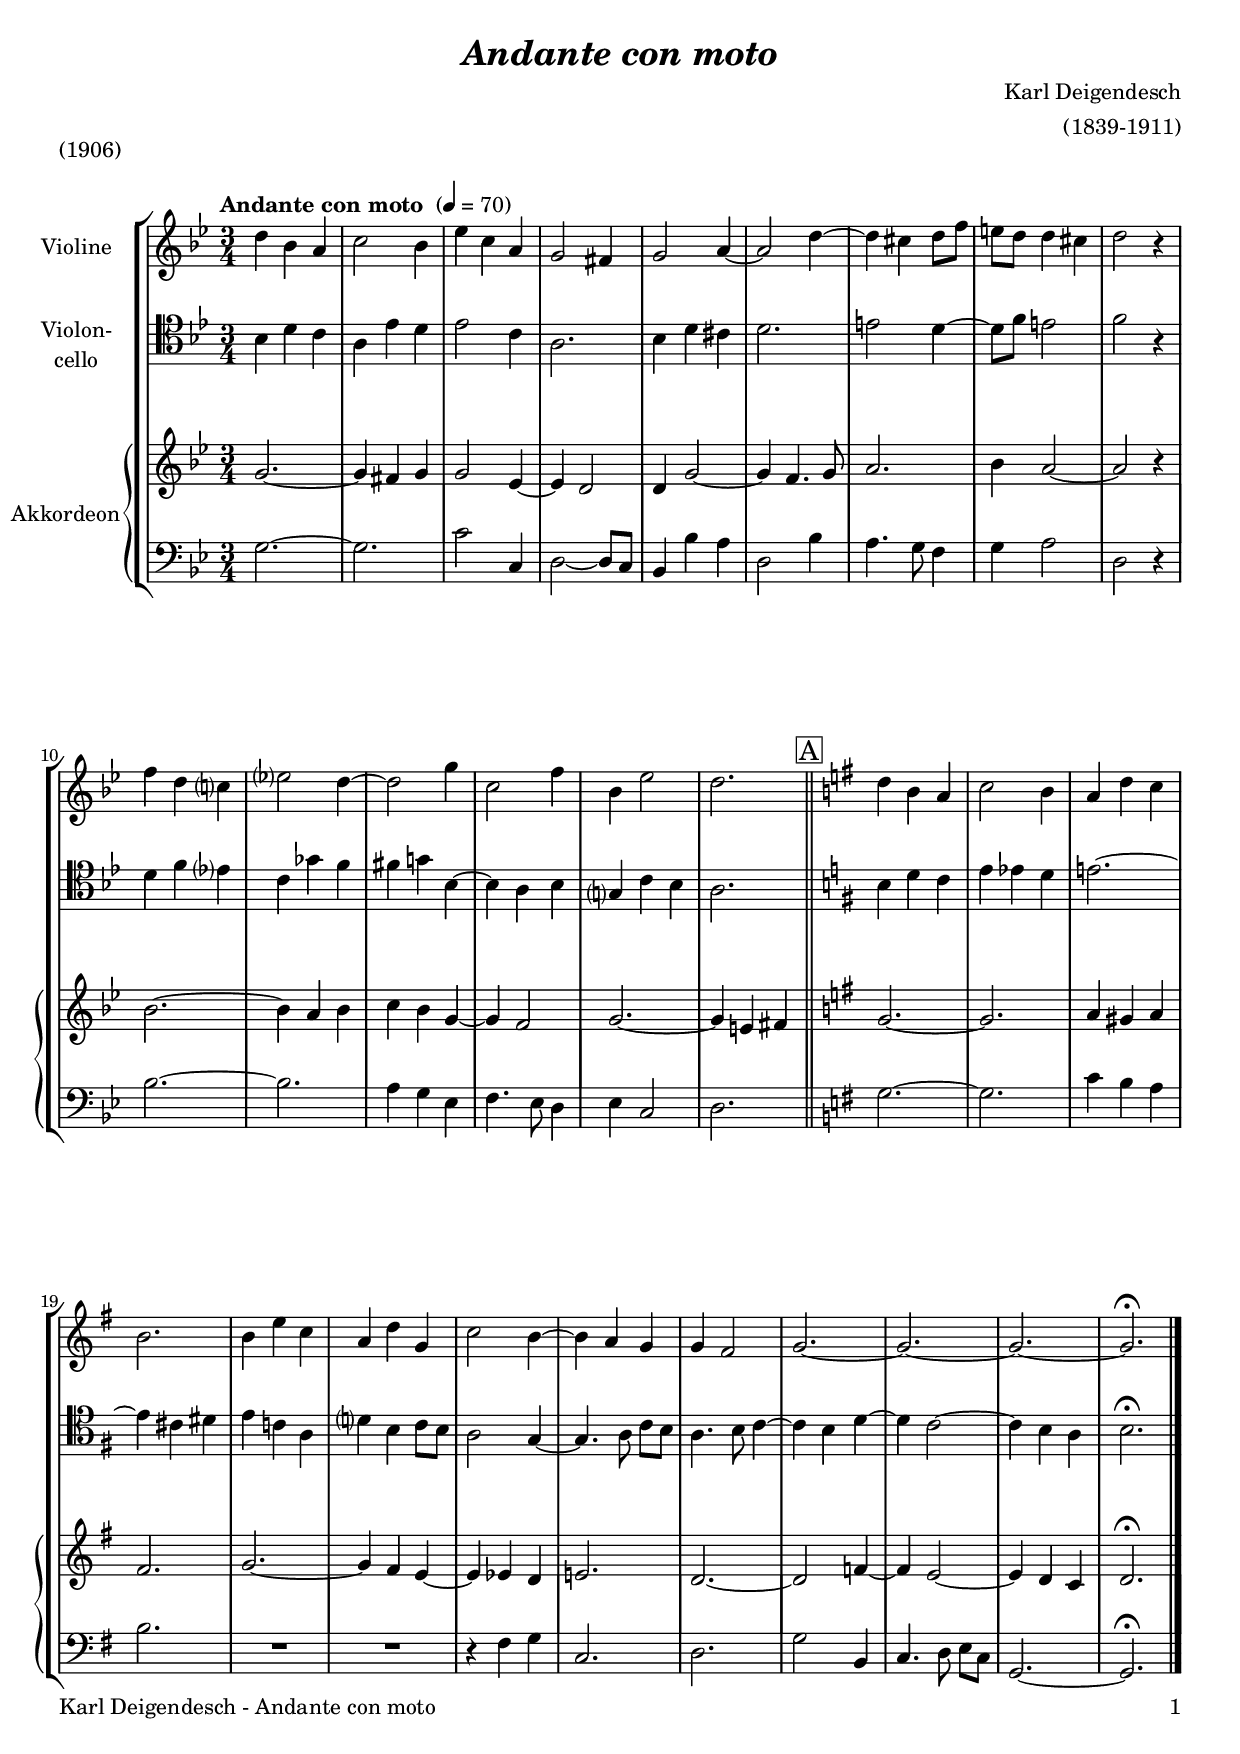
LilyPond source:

\version "2.24.4"
\include "deutsch.ly"
  
#(set-global-staff-size 19)

\header {
  title     = \markup \bold \italic "Andante con moto"
  composer  = "Karl Deigendesch"
  arranger  = "(1839-1911)"
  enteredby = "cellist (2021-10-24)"
  piece     = "(1906)"
}

voiceconsts = {
  \key d \minor
  \time 3/4
  \clef "bass"
%  \numericTimeSignature
  \compressEmptyMeasures
  % Set default beaming for all staves
  \set Timing.beamExceptions = #'()
  \set Timing.baseMoment     = #(ly:make-moment 1 4)
  \set Timing.beatStructure  = #'(1 1 1)
  \tempo "Andante con moto " 4=70
}

mipz = "pizzicato strings"
mivl = "violin"
miba = "cello"
% mikl = "bright acoustic"
% mikl = "church organ"
mikl = "concertina"

boxa = { \bar "||" \mark \markup \box "A"  \key d \major }

va = \relative c'' {
  \voiceconsts 
  \clef "treble"

  a4 f e
  g2 f4
  b g e
  d2 cis4
  d2 e4~
  e2 a4~

  a gis a8 c
  h a a4 gis
  a2 r4
  c a g?
  b?2 a4~
  a2 d4

  g,2 c4
  f, b2
  a2. \boxa
  a4 fis e
  g2 fis4

  e a g
  fis2.
  fis4 h g
  e a d,
  g2 fis4~
  fis e d

  d cis2
  d2.~
  d~
  d~
  d\fermata \bar "|."
}

vb = \relative c' {
  \voiceconsts 
  \clef "treble"
  
  d2.~
  d4 cis d
  d2 b4~
  b a2
  a4 d2~
  d4 c4. d8

  e2.
  f4 e2~
  e r4
  f2.~
  f4 e f
  g f d~

  d c2
  d2.~
  d4 h cis \boxa
  d2.~
  d

  e4 dis e
  cis2.
  d2.~
  d4 cis h~
  h b a
  h!2.

  a~
  a2 c4~
  c h2~
  h4 a g
  a2.\fermata \bar "|."
}

vc = \relative c {
  \voiceconsts 
  \clef "tenor"
  
  f4 a g
  e b' a
  b2 g4
  e2.
  f4 a gis
  a2.

  h2 a4~
  a8 c h2
  c r4
  a c b?
  g des' c
  cis d! f,~

  f e f
  d? g f
  e2. \boxa
  fis4 a g
  h b a

  h!2.~
  h4 gis ais
  h g! e
  a? fis g8 fis
  e2 d4~
  d4. e8 g fis

  e4. fis8 g4~
  g fis a~
  a g2~
  g4 fis e
  fis2.\fermata \bar "|."
}

vd = \relative c {
  \voiceconsts 

  d2.~
  d
  g2 g,4
  a2~ a8 g
  f4 f' e
  a,2 f'4

  e4. d8 c4
  d e2
  a, r4
  f'2.~
  f
  e4 d b

  c4. b8 a4
  b g2
  a2. \boxa
  d~
  d

  g4 fis e
  fis2.
  R2.*2
  r4 cis d
  g,2.

  a
  d2 fis,4
  g4. a8 h g
  d2.~
  d\fermata \bar "|."
}


music = \new StaffGroup <<
  \new Staff {
    \set Staff.midiInstrument = \mivl
    \set Staff.instrumentName = \markup \center-column { "Violine" }
    \transpose d g { \va }
  }

  \new Staff {
    \set Staff.midiInstrument = \miba
    \set Staff.instrumentName = \markup \center-column { "Violon-" "cello" }
    \transpose d g { \vc }
  }

  \new PianoStaff <<
    \set PianoStaff.midiInstrument = \mikl
    \set PianoStaff.instrumentName = \markup \center-column { "Akkordeon" }
    <<
      \new Staff {
	\transpose d g { \vb }
      }
      
      %    \new Dynamics \vdy
      
      \new Staff {
	\transpose d g { \vd }
      }
    >>  
  >>
>>

\book {
  \paper {
    print-page-number = ##t
    print-first-page-number = ##t
    ragged-last-bottom = ##f
    oddHeaderMarkup = \markup \null
    evenHeaderMarkup = \markup \null
    oddFooterMarkup = \markup {
      \fill-line {
        \if \should-print-page-number
        "Karl Deigendesch - Andante con moto" \fromproperty #'page:page-number-string
      }
    }
    evenFooterMarkup = \oddFooterMarkup
  } \score {
    \music
    \layout {}
  }

  \score {
    \unfoldRepeats \music

    \midi {
      \context {
        \Score
      }
    }
  }
}
